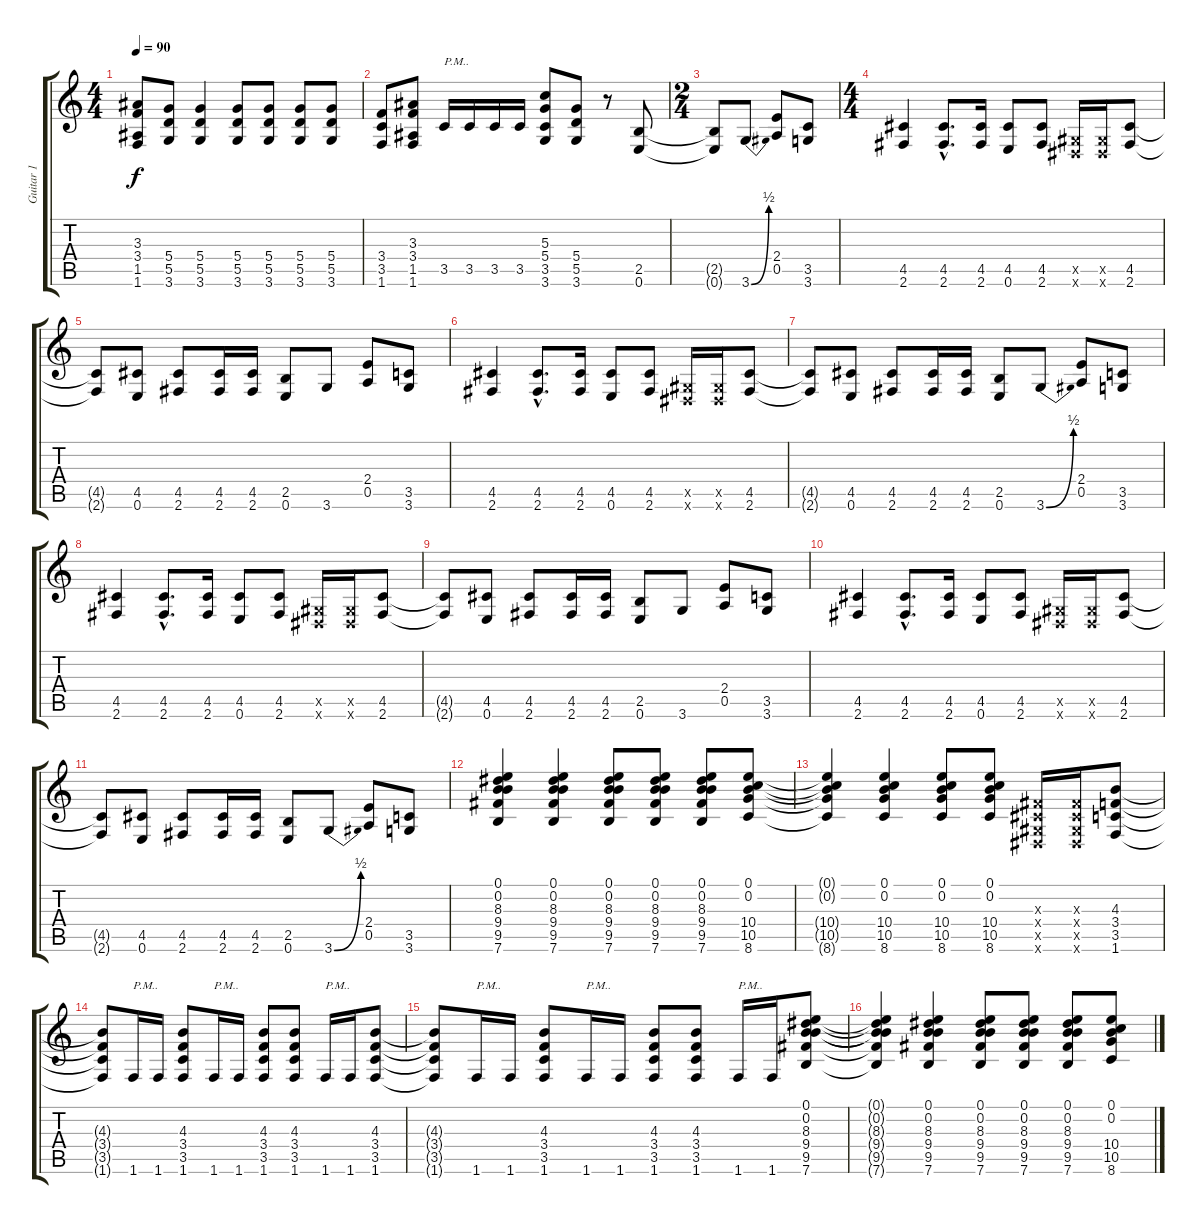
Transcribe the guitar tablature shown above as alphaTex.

\track ("Guitar 1" "Guitar 1") {instrument overdrivenguitar}
\staff {score tabs}
\tuning (E4 B3 G3 D3 A2 E2) {hide}
\ts (4 4)
\tempo 90
\clef g2
\ks c
(3.3{t} 3.4{t} 1.5{t} 1.6{t}).8{dy f} (5.4 5.5 3.6).8 (5.4 5.5 3.6).4 (5.4 5.5 3.6).8 (5.4 5.5 3.6).8 (5.4 5.5 3.6).8 (5.4 5.5 3.6).8 |
(3.4 3.5 1.6).8 (3.3 3.4 1.5 1.6).8 3.5.16{txt "P.M.."} 3.5.16 3.5.16 3.5.16 (5.3 5.4 3.5 3.6).8 (5.4 5.5 3.6).8 r.8 (2.5 0.6).8 |
\ts (2 4)
(2.5{t} 0.6{t}).8 3.6{be (bend 0 0 60 2)}.8 (2.4 0.5).8 (3.5 3.6).8 |
\ts (4 4)
(4.5 2.6).4 (4.5{hac} 2.6{hac}).8{d} (4.5 2.6).16 (4.5 0.6).8 (4.5 2.6).8 (-1.5{x} -1.6{x}).16 (-1.5{x} -1.6{x}).16 (4.5 2.6).8 |
(4.5{t} 2.6{t}).8 (4.5 0.6).8 (4.5 2.6).8 (4.5 2.6).16 (4.5 2.6).16 (2.5 0.6).8 3.6.8 (2.4 0.5).8 (3.5 3.6).8 |
(4.5 2.6).4 (4.5{hac} 2.6{hac}).8{d} (4.5 2.6).16 (4.5 0.6).8 (4.5 2.6).8 (-1.5{x} -1.6{x}).16 (-1.5{x} -1.6{x}).16 (4.5 2.6).8 |
(4.5{t} 2.6{t}).8 (4.5 0.6).8 (4.5 2.6).8 (4.5 2.6).16 (4.5 2.6).16 (2.5 0.6).8 3.6{be (bend 0 0 60 2)}.8 (2.4 0.5).8 (3.5 3.6).8 |
(4.5 2.6).4 (4.5{hac} 2.6{hac}).8{d} (4.5 2.6).16 (4.5 0.6).8 (4.5 2.6).8 (-1.5{x} -1.6{x}).16 (-1.5{x} -1.6{x}).16 (4.5 2.6).8 |
(4.5{t} 2.6{t}).8 (4.5 0.6).8 (4.5 2.6).8 (4.5 2.6).16 (4.5 2.6).16 (2.5 0.6).8 3.6.8 (2.4 0.5).8 (3.5 3.6).8 |
(4.5 2.6).4 (4.5{hac} 2.6{hac}).8{d} (4.5 2.6).16 (4.5 0.6).8 (4.5 2.6).8 (-1.5{x} -1.6{x}).16 (-1.5{x} -1.6{x}).16 (4.5 2.6).8 |
(4.5{t} 2.6{t}).8 (4.5 0.6).8 (4.5 2.6).8 (4.5 2.6).16 (4.5 2.6).16 (2.5 0.6).8 3.6{be (bend 0 0 60 2)}.8 (2.4 0.5).8 (3.5 3.6).8 |
(0.1 0.2 8.3 9.4 9.5 7.6).4 (0.1 0.2 8.3 9.4 9.5 7.6).4 (0.1 0.2 8.3 9.4 9.5 7.6).8 (0.1 0.2 8.3 9.4 9.5 7.6).8 (0.1 0.2 8.3 9.4 9.5 7.6).8 (0.1 0.2 10.4 10.5 8.6).8 |
(0.1{t} 0.2{t} 10.4{t} 10.5{t} 8.6{t}).4 (0.1 0.2 10.4 10.5 8.6).4 (0.1 0.2 10.4 10.5 8.6).8 (0.1 0.2 10.4 10.5 8.6).8 (-1.3{x} -1.4{x} -1.5{x} -1.6{x}).16 (-1.3{x} -1.4{x} -1.5{x} -1.6{x}).16 (4.3 3.4 3.5 1.6).8 |
(4.3{t} 3.4{t} 3.5{t} 1.6{t}).8 1.6.16{txt "P.M.."} 1.6.16 (4.3 3.4 3.5 1.6).8 1.6.16{txt "P.M.."} 1.6.16 (4.3 3.4 3.5 1.6).8 (4.3 3.4 3.5 1.6).8 1.6.16{txt "P.M.."} 1.6.16 (4.3 3.4 3.5 1.6).8 |
(4.3{t} 3.4{t} 3.5{t} 1.6{t}).8 1.6.16{txt "P.M.."} 1.6.16 (4.3 3.4 3.5 1.6).8 1.6.16{txt "P.M.."} 1.6.16 (4.3 3.4 3.5 1.6).8 (4.3 3.4 3.5 1.6).8 1.6.16{txt "P.M.."} 1.6.16 (0.1 0.2 8.3 9.4 9.5 7.6).8 |
(0.1{t} 0.2{t} 8.3{t} 9.4{t} 9.5{t} 7.6{t}).4 (0.1 0.2 8.3 9.4 9.5 7.6).4 (0.1 0.2 8.3 9.4 9.5 7.6).8 (0.1 0.2 8.3 9.4 9.5 7.6).8 (0.1 0.2 8.3 9.4 9.5 7.6).8 (0.1 0.2 10.4 10.5 8.6).8
